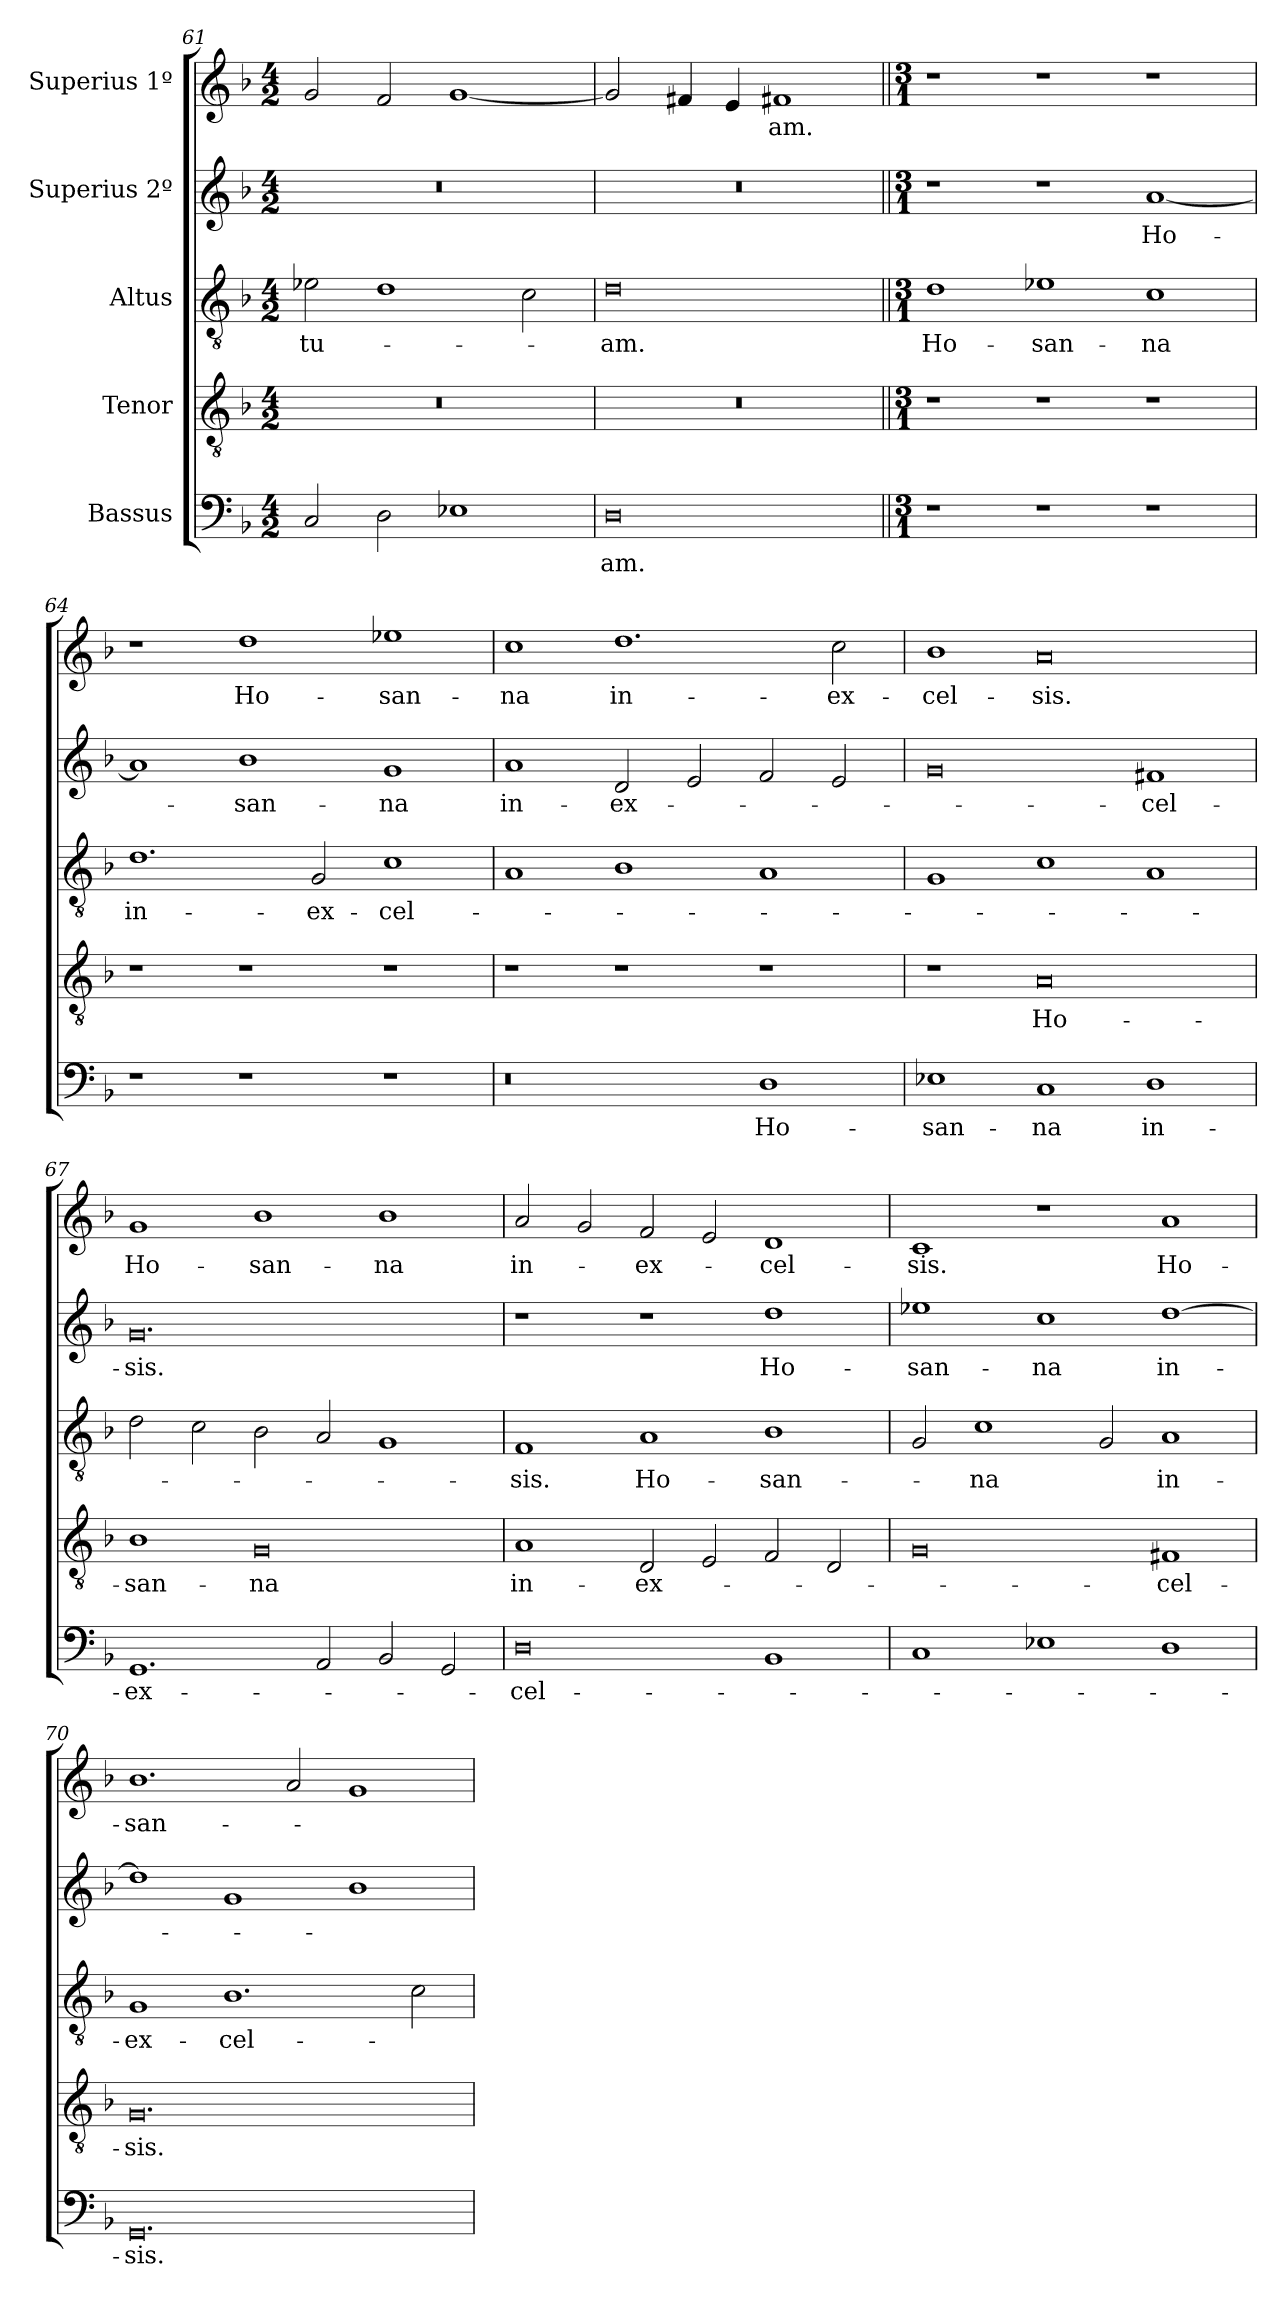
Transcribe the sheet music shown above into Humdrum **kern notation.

**kern	**text	**kern	**text	**kern	**text	**kern	**text	**kern	**text
*part5	*part5	*part4	*part4	*part3	*part3	*part2	*part2	*part1	*part1
*staff5	*staff5	*staff4	*staff4	*staff3	*staff3	*staff2	*staff2	*staff1	*staff1
*I"Bassus	*	*I"Tenor	*	*I"Altus	*	*I"Superius 2º	*	*I"Superius 1º	*
*clefF4	*	*clefGv2	*	*clefGv2	*	*clefG2	*	*clefG2	*
*k[b-]	*	*k[b-]	*	*k[b-]	*	*k[b-]	*	*k[b-]	*
*M4/2	*	*M4/2	*	*M4/2	*	*M4/2	*	*M4/2	*
=61	=61	=61	=61	=61	=61	=61	=61	=61	=61
2C/	.	0r	.	2e-X\	tu-	0r	.	2g/	.
2D\	.	.	.	1d\	.	.	.	2f/	.
1E-X\	.	.	.	.	.	.	.	[1g/	.
.	.	.	.	2c\	.	.	.	.	.
=62	=62	=62	=62	=62	=62	=62	=62	=62	=62
0D\	-am.	0r	.	0d\	-am.	0r	.	2g/]	.
.	.	.	.	.	.	.	.	4f#X/	.
.	.	.	.	.	.	.	.	4e/	.
.	.	.	.	.	.	.	.	1f#X/	-am.
=63||	=63||	=63||	=63||	=63||	=63||	=63||	=63||	=63||	=63||
*M3/1	*	*M3/1	*	*M3/1	*	*M3/1	*	*M3/1	*
1r	.	1r	.	1d\	Ho-	1r	.	1r	.
1r	.	1r	.	1e-X\	-san-	1r	.	1r	.
1r	.	1r	.	1c\	-na	[1a/	Ho-	1r	.
=64	=64	=64	=64	=64	=64	=64	=64	=64	=64
1r	.	1r	.	1.d\	in-	1a/]	.	1r	.
1r	.	1r	.	.	.	1b-\	-san-	1dd\	Ho-
.	.	.	.	2G/	ex-	.	.	.	.
1r	.	1r	.	1c\	-cel-	1g/	-na	1ee-X\	-san-
=65	=65	=65	=65	=65	=65	=65	=65	=65	=65
0r	.	1r	.	1A/	.	1a/	in-	1cc\	-na
.	.	1r	.	1B-\	.	2d/	ex-	1.dd\	in-
.	.	.	.	.	.	2e/	.	.	.
1D\	Ho-	1r	.	1A/	.	2f/	.	.	.
.	.	.	.	.	.	2e/	.	2cc\	ex-
=66	=66	=66	=66	=66	=66	=66	=66	=66	=66
1E-X\	-san-	1r	.	1G/	.	0g/	.	1b-\	-cel-
1C/	-na	0A/	Ho-	1c\	.	.	.	0a/	-sis.
1D\	in-	.	.	1A/	.	1f#X/	-cel-	.	.
=67	=67	=67	=67	=67	=67	=67	=67	=67	=67
1.GG/	ex-	1B-\	-san-	2d\	.	0.g/	-sis.	1g/	Ho-
.	.	.	.	2c\	.	.	.	.	.
.	.	0G/	-na	2B-\	.	.	.	1b-\	-san-
2AA/	.	.	.	2A/	.	.	.	.	.
2BB-/	.	.	.	1G/	.	.	.	1b-\	-na
2GG/	.	.	.	.	.	.	.	.	.
=68	=68	=68	=68	=68	=68	=68	=68	=68	=68
0D\	-cel-	1A/	in-	1F/	-sis.	1r	.	2a/	in-
.	.	.	.	.	.	.	.	2g/	.
.	.	2D/	ex-	1A/	Ho-	1r	.	2f/	ex-
.	.	2E/	.	.	.	.	.	2e/	.
1BB-/	.	2F/	.	1B-\	-san-	1dd\	Ho-	1d/	-cel-
.	.	2D/	.	.	.	.	.	.	.
=69	=69	=69	=69	=69	=69	=69	=69	=69	=69
1C/	.	0G/	.	2G/	.	1ee-X\	-san-	1c/	-sis.
.	.	.	.	1c\	-na	.	.	.	.
1E-X\	.	.	.	.	.	1cc\	-na	1r	.
.	.	.	.	2G/	.	.	.	.	.
1D\	.	1F#X/	-cel-	1A/	in-	[1dd\	in-	1a/	Ho-
=70	=70	=70	=70	=70	=70	=70	=70	=70	=70
0.GG/	-sis.	0.G/	-sis.	1G/	ex-	1dd\]	.	1.b-\	-san-
.	.	.	.	1.B-\	-cel-	1g/	.	.	.
.	.	.	.	.	.	.	.	2a/	.
.	.	.	.	.	.	1b-\	.	1g/	.
.	.	.	.	2c\	.	.	.	.	.
=	=	=	=	=	=	=	=	=	=
*-	*-	*-	*-	*-	*-	*-	*-	*-	*-
